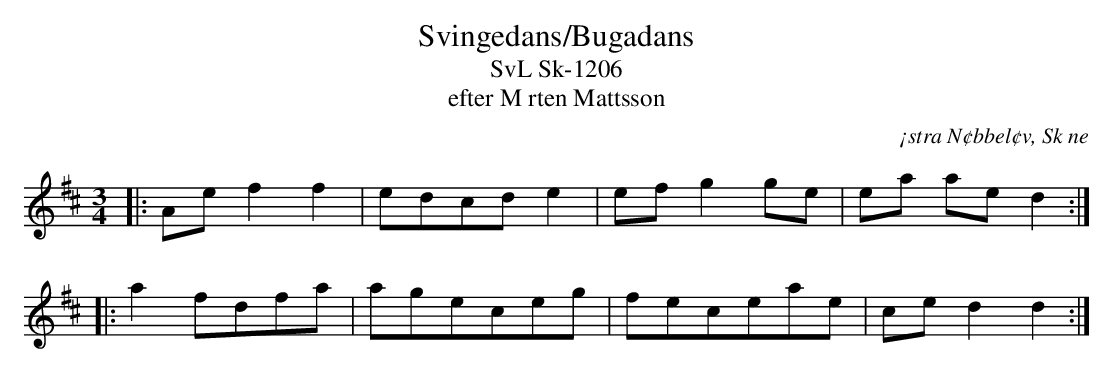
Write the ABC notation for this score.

X:1
T:Svingedans/Bugadans
T:SvL Sk-1206
T:efter M rten Mattsson
O:¡stra N¢bbel¢v, Sk ne
M:3/4
L:1/8
Q:1/4=108
K:D
|: Ae f2 f2 | edcd e2 | ef g2 ge | ea ae d2 :|
|: a2 fdfa | ageceg | feceae | ce d2 d2 :|
